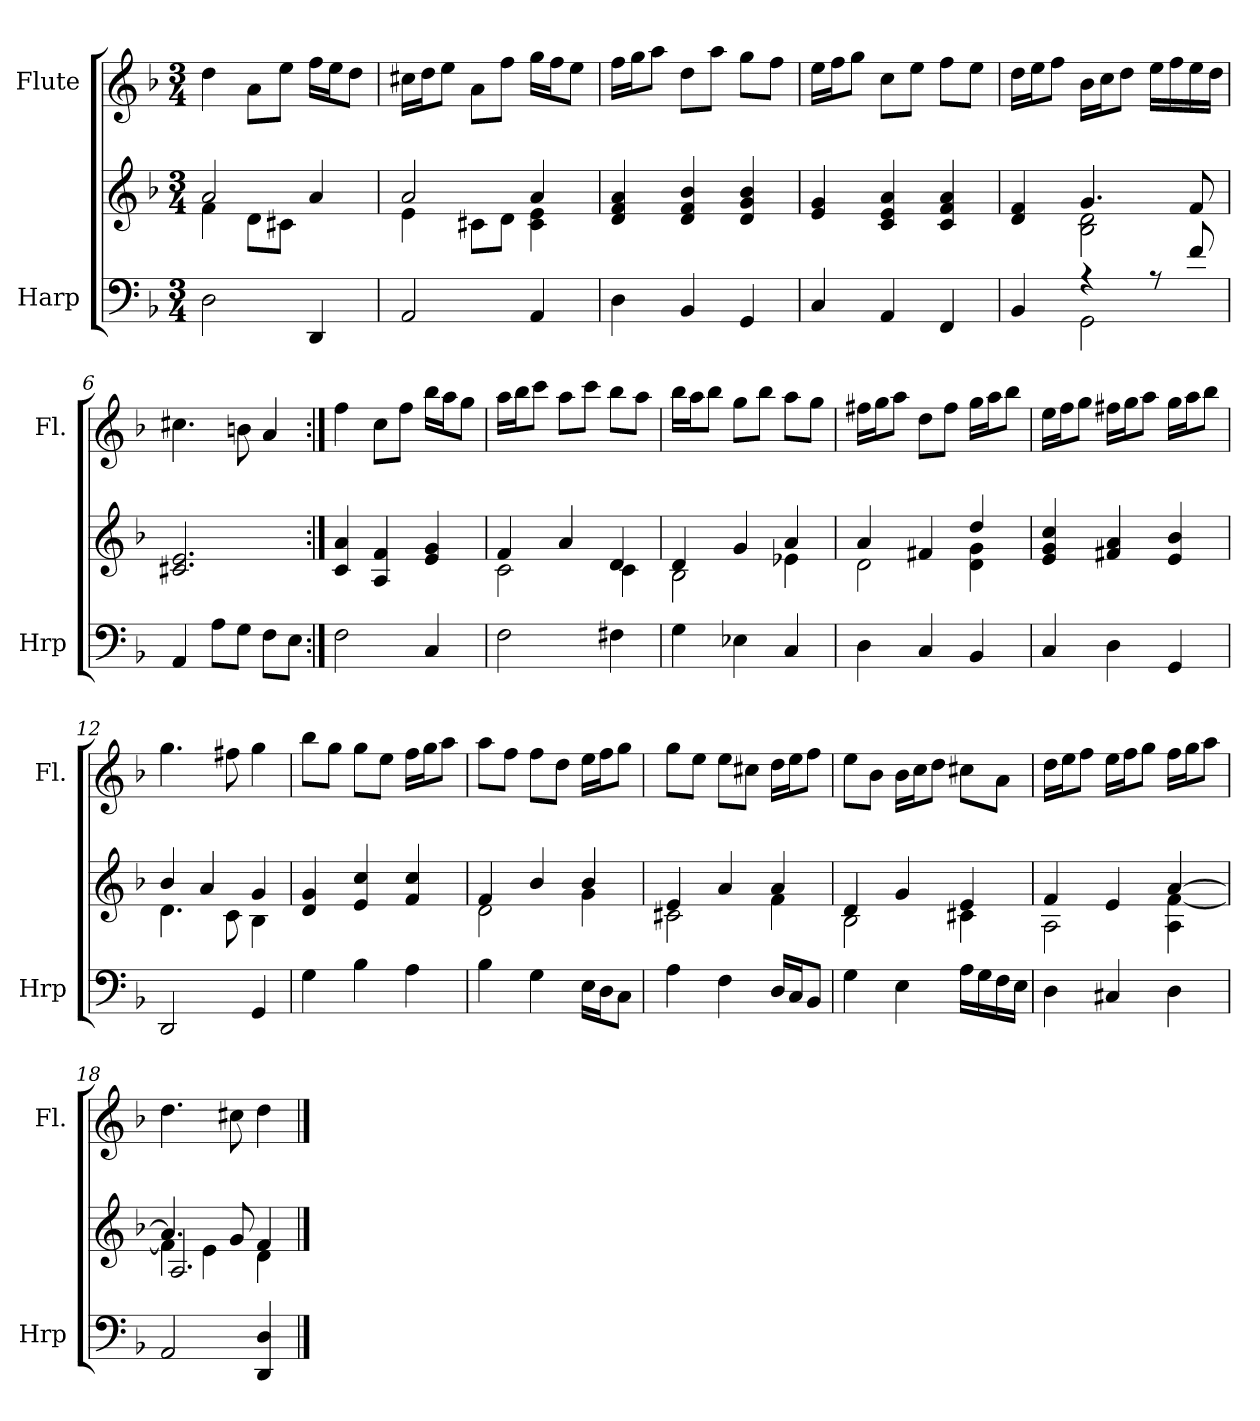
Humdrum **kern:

**kern	**kern	**kern
*part2	*part2	*part1
*staff3	*staff2	*staff1
*I"Harp	*	*I"Flute
*I'Hrp	*	*I'Fl.
*clefF4	*clefG2	*clefG2
*k[b-]	*k[b-]	*k[b-]
*M3/4	*M3/4	*M3/4
*MM90	*MM90	*MM90
=1	=1	=1
*	*^	*
2D\	2a/	4f\	4dd\
.	.	8d\L	8a\L
.	.	8c#X\J	8ee\J
4DD/	4a/	4d\yy	16ff\LL
.	.	.	16ee\J
.	.	.	8dd\J
=2	=2	=2	=2
2AA/	2a/	4e\	16cc#X\LL
.	.	.	16dd\J
.	.	.	8ee\J
.	.	8c#X\L	8a\L
.	.	8d\J	8ff\J
4AA/	4a/	4c#\ 4e\	16gg\LL
.	.	.	16ff\J
.	.	.	8ee\J
*	*v	*v	*
=3	=3	=3
4D\	4d/ 4f/ 4a/	16ff\LL
.	.	16gg\J
.	.	8aa\J
4BB-/	4d/ 4f/ 4b-/	8dd\L
.	.	8aa\J
4GG/	4d/ 4g/ 4b-/	8gg\L
.	.	8ff\J
=4	=4	=4
4C/	4e/ 4g/	16ee\LL
.	.	16ff\J
.	.	8gg\J
4AA/	4c/ 4e/ 4a/	8cc\L
.	.	8ee\J
4FF/	4c/ 4f/ 4a/	8ff\L
.	.	8ee\J
=5	=5	=5
*^	*^	*
4BB-/	4ryy	4d/ 4f/	4ryy	16dd\LL
.	.	.	.	16ee\J
.	.	.	.	8ff\J
4r	2GG\	4.g/	2B-\ 2d\	16b-\LL
.	.	.	.	16cc\J
.	.	.	.	8dd\J
8r	.	.	.	16ee\LL
.	.	.	.	16ff\
8f/	.	8f/	.	16ee\
.	.	.	.	16dd\JJ
*v	*v	*	*	*
*	*v	*v	*
!!LO:LB:g=z
=6	=6	=6
4AA/	2.c#X/ 2.e/	4.cc#X\
8A\L	.	.
8G\J	.	8bn\
8F\L	.	4a/
8E\J	.	.
=7:|!	=7:|!	=7:|!
2F\	4c/ 4a/	4ff\
.	4A/ 4f/	8cc\L
.	.	8ff\J
4C/	4e/ 4g/	16bb-\LL
.	.	16aa\J
.	.	8gg\J
=8	=8	=8
*	*^	*
2F\	4f/	2c\	16aa\LL
.	.	.	16bb-\J
.	.	.	8ccc\J
.	4a/	.	8aa\L
.	.	.	8ccc\J
4F#X\	4d/	4c\	8bb-\L
.	.	.	8aa\J
=9	=9	=9	=9
4G\	4d/	2B-\	16bb-\LL
.	.	.	16aa\J
.	.	.	8bb-\J
4E-X\	4g/	.	8gg\L
.	.	.	8bb-\J
4C/	4a/	4e-X\	8aa\L
.	.	.	8gg\J
=10	=10	=10	=10
4D\	4a/	2d\	16ff#X\LL
.	.	.	16gg\J
.	.	.	8aa\J
4C/	4f#X/	.	8dd\L
.	.	.	8ff#\J
4BB-/	4dd/	4d\ 4g\	16gg\LL
.	.	.	16aa\J
.	.	.	8bb-\J
*	*v	*v	*
!!LO:LB:g=z
=11	=11	=11
4C/	4e/ 4g/ 4cc/	16ee\LL
.	.	16ff\J
.	.	8gg\J
4D\	4f#X/ 4a/	16ff#X\LL
.	.	16gg\J
.	.	8aa\J
4GG/	4e/ 4b-/	16gg\LL
.	.	16aa\J
.	.	8bb-\J
=12	=12	=12
*	*^	*
2DD/	4b-/	4.d\	4.gg\
.	4a/	.	.
.	.	8c\	8ff#X\
4GG/	4g/	4B-\	4gg\
*	*v	*v	*
=13	=13	=13
4G\	4d/ 4g/	8bb-\L
.	.	8gg\J
4B-\	4e/ 4cc/	8gg\L
.	.	8ee\J
4A\	4f/ 4cc/	16ff\LL
.	.	16gg\J
.	.	8aa\J
=14	=14	=14
*	*^	*
4B-\	4f/	2d\	8aa\L
.	.	.	8ff\J
4G\	4b-/	.	8ff\L
.	.	.	8dd\J
16E\LL	4b-/	4g\	16ee\LL
16D\J	.	.	16ff\J
8C\J	.	.	8gg\J
=15	=15	=15	=15
4A\	4e/	2c#X\	8gg\L
.	.	.	8ee\J
4F\	4a/	.	8ee\L
.	.	.	8cc#X\J
16D/LL	4a/	4f\	16dd\LL
16C/J	.	.	16ee\J
8BB-/J	.	.	8ff\J
!!LO:LB:g=z
=16	=16	=16	=16
4G\	4d/	2B-\	8ee\L
.	.	.	8b-\J
4E\	4g/	.	16b-\LL
.	.	.	16cc\J
.	.	.	8dd\J
16A\LL	4e/	4c#X\	8cc#X\L
16G\	.	.	.
16F\	.	.	8a\J
16E\JJ	.	.	.
=17	=17	=17	=17
4D\	4f/	2A\	16dd\LL
.	.	.	16ee\J
.	.	.	8ff\J
4C#X/	4e/	.	16ee\LL
.	.	.	16ff\J
.	.	.	8gg\J
4D\	[4a/	4A\ [4f\	16ff\LL
.	.	.	16gg\J
.	.	.	8aa\J
=18	=18	=18	=18
*	*	*^	*
2AA/	4.a/]	4f\]	2.A/	4.dd\
.	.	4e\	.	.
.	8g/	.	.	8cc#X\
4DD/ 4D/	4f/	4d\	.	4dd\
*	*v	*v	*v	*
==	==	==
*-	*-	*-
